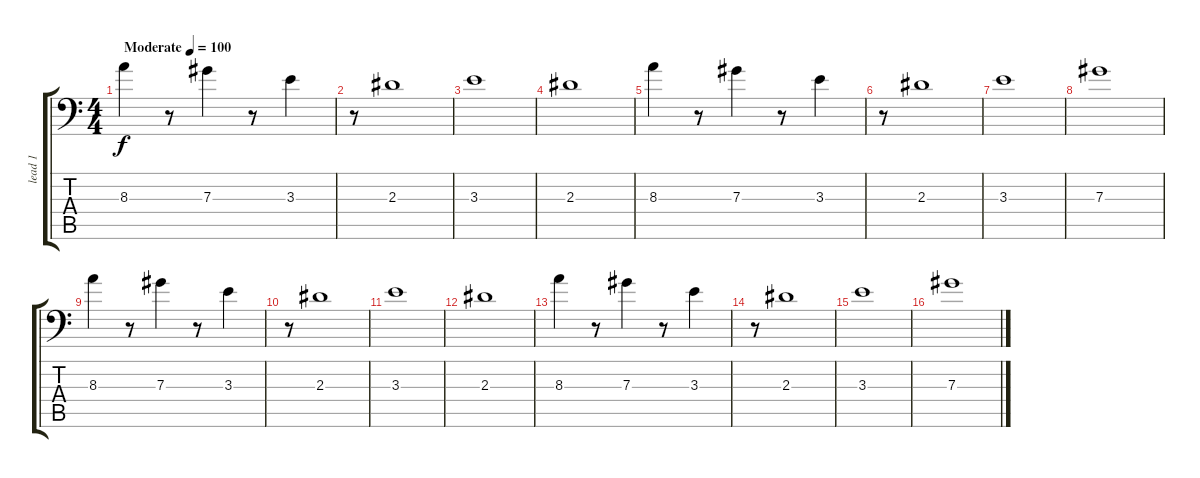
\track ("lead 1" "lead 1") {instrument distortionguitar}
\staff {score tabs}
\tuning (Bb3 F3 Db3 Ab2 Eb2 Ab1) {hide}
\ts (4 4)
\tempo (100 "Moderate")
\clef f4
\ks c
8.3.4{dy f instrument distortionguitar} r.8 7.3.4 r.8 3.3.4 |
r.8 2.3.1 |
3.3.1 |
2.3.1 |
8.3.4 r.8 7.3.4 r.8 3.3.4 |
r.8 2.3.1 |
3.3.1 |
7.3.1 |
8.3.4 r.8 7.3.4 r.8 3.3.4 |
r.8 2.3.1 |
3.3.1 |
2.3.1 |
8.3.4 r.8 7.3.4 r.8 3.3.4 |
r.8 2.3.1 |
3.3.1 |
7.3.1
